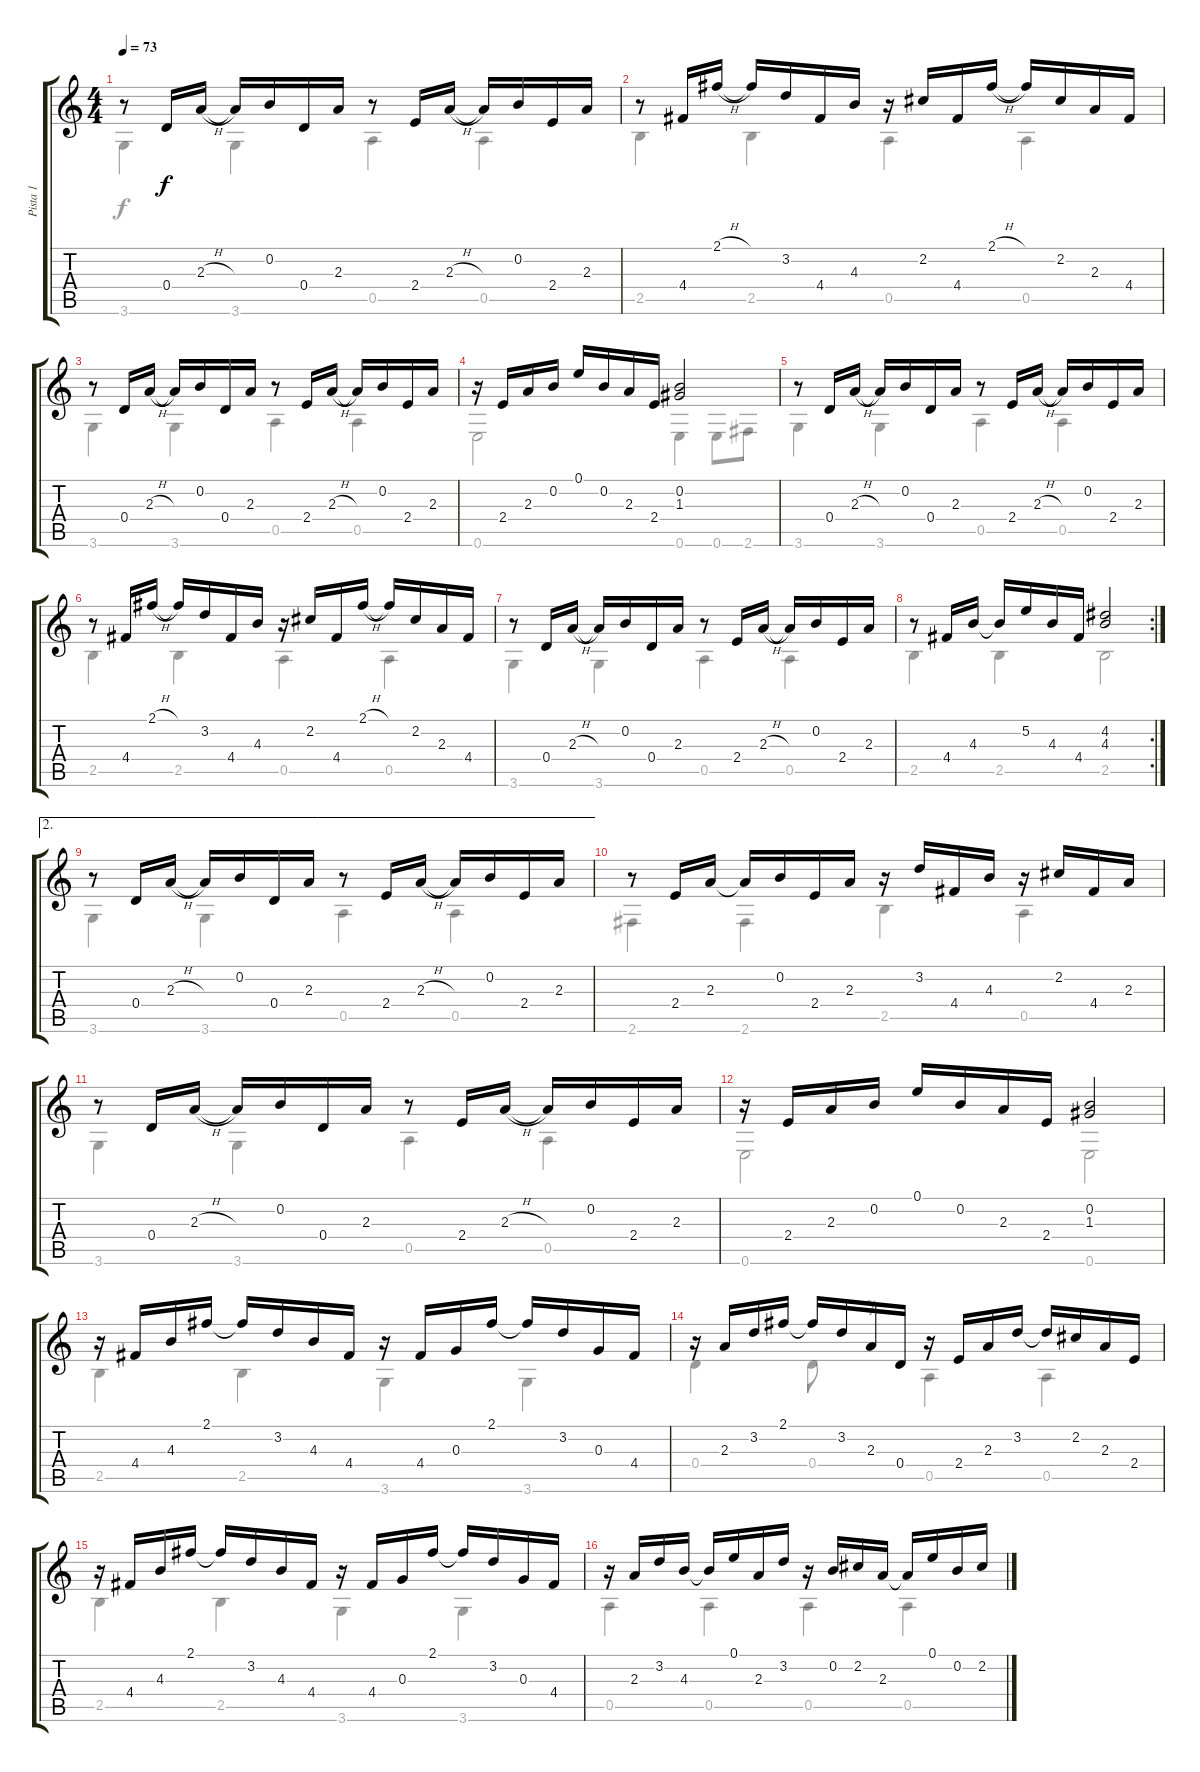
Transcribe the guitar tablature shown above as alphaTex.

\track ("Pista 1" "Pista 1") {instrument acousticguitarsteel}
\staff {score tabs}
\tuning (E4 B3 G3 D3 A2 E2) {hide}
\voice
\ts (4 4)
\tempo 73
\clef g2
\ks c
r.8{dy f} 0.4.16 2.3{h}.16 2.3{t}.16 0.2.16 0.4.16 2.3.16 r.8 2.4.16 2.3{h}.16 2.3{t}.16 0.2.16 2.4.16 2.3.16 |
r.8 4.4.16 2.1{h}.16 2.1{t}.16 3.2.16 4.4.16 4.3.16 r.16 2.2.16 4.4.16 2.1{h}.16 2.1{t}.16 2.2.16 2.3.16 4.4.16 |
r.8 0.4.16 2.3{h}.16 2.3{t}.16 0.2.16 0.4.16 2.3.16 r.8 2.4.16 2.3{h}.16 2.3{t}.16 0.2.16 2.4.16 2.3.16 |
r.16 2.4.16 2.3.16 0.2.16 0.1.16 0.2.16 2.3.16 2.4.16 (0.2 1.3).2 |
r.8 0.4.16 2.3{h}.16 2.3{t}.16 0.2.16 0.4.16 2.3.16 r.8 2.4.16 2.3{h}.16 2.3{t}.16 0.2.16 2.4.16 2.3.16 |
r.8 4.4.16 2.1{h}.16 2.1{t}.16 3.2.16 4.4.16 4.3.16 r.16 2.2.16 4.4.16 2.1{h}.16 2.1{t}.16 2.2.16 2.3.16 4.4.16 |
r.8 0.4.16 2.3{h}.16 2.3{t}.16 0.2.16 0.4.16 2.3.16 r.8 2.4.16 2.3{h}.16 2.3{t}.16 0.2.16 2.4.16 2.3.16 |
\rc 2
r.8 4.4.16 4.3.16 4.3{t}.16 5.2.16 4.3.16 4.4.16 (4.2 4.3).2 |
\ae 2
r.8 0.4.16 2.3{h}.16 2.3{t}.16 0.2.16 0.4.16 2.3.16 r.8 2.4.16 2.3{h}.16 2.3{t}.16 0.2.16 2.4.16 2.3.16 |
r.8 2.4.16 2.3.16 2.3{t}.16 0.2.16 2.4.16 2.3.16 r.16 3.2.16 4.4.16 4.3.16 r.16 2.2.16 4.4.16 2.3.16 |
r.8 0.4.16 2.3{h}.16 2.3{t}.16 0.2.16 0.4.16 2.3.16 r.8 2.4.16 2.3{h}.16 2.3{t}.16 0.2.16 2.4.16 2.3.16 |
r.16 2.4.16 2.3.16 0.2.16 0.1.16 0.2.16 2.3.16 2.4.16 (0.2 1.3).2 |
r.16 4.4.16 4.3.16 2.1.16 2.1{t}.16 3.2.16 4.3.16 4.4.16 r.16 4.4.16 0.3.16 2.1.16 2.1{t}.16 3.2.16 0.3.16 4.4.16 |
r.16 2.3.16 3.2.16 2.1.16 2.1{t}.16 3.2.16 2.3.16 0.4.16 r.16 2.4.16 2.3.16 3.2.16 3.2{t}.16 2.2.16 2.3.16 2.4.16 |
r.16 4.4.16 4.3.16 2.1.16 2.1{t}.16 3.2.16 4.3.16 4.4.16 r.16 4.4.16 0.3.16 2.1.16 2.1{t}.16 3.2.16 0.3.16 4.4.16 |
r.16 2.3.16 3.2.16 4.3.16 4.3{t}.16 0.1.16 2.3.16 3.2.16 r.16 0.2.16 2.2.16 2.3.16 2.3{t}.16 0.1.16 0.2.16 2.2.16
\voice
\clef g2
\ottava regular
\simile none
\ks c
3.6.4{dy f} 3.6.4 0.5.4 0.5.4 |
2.5.4 2.5.4 0.5.4 0.5.4 |
3.6.4 3.6.4 0.5.4 0.5.4 |
0.6.2 0.6.4 0.6.8 2.6.8 |
3.6.4 3.6.4 0.5.4 0.5.4 |
2.5.4 2.5.4 0.5.4 0.5.4 |
3.6.4 3.6.4 0.5.4 0.5.4 |
2.5.4 2.5.4 2.5.2 |
3.6.4 3.6.4 0.5.4 0.5.4 |
2.6.4 2.6.4 2.5.4 0.5.4 |
3.6.4 3.6.4 0.5.4 0.5.4 |
0.6.2 0.6.2 |
2.5.4 2.5.4 3.6.4 3.6.4 |
0.4.4 0.4.8 r.8 0.5.4 0.5.4 |
2.5.4 2.5.4 3.6.4 3.6.4 |
0.5.4 0.5.4 0.5.4 0.5.4
